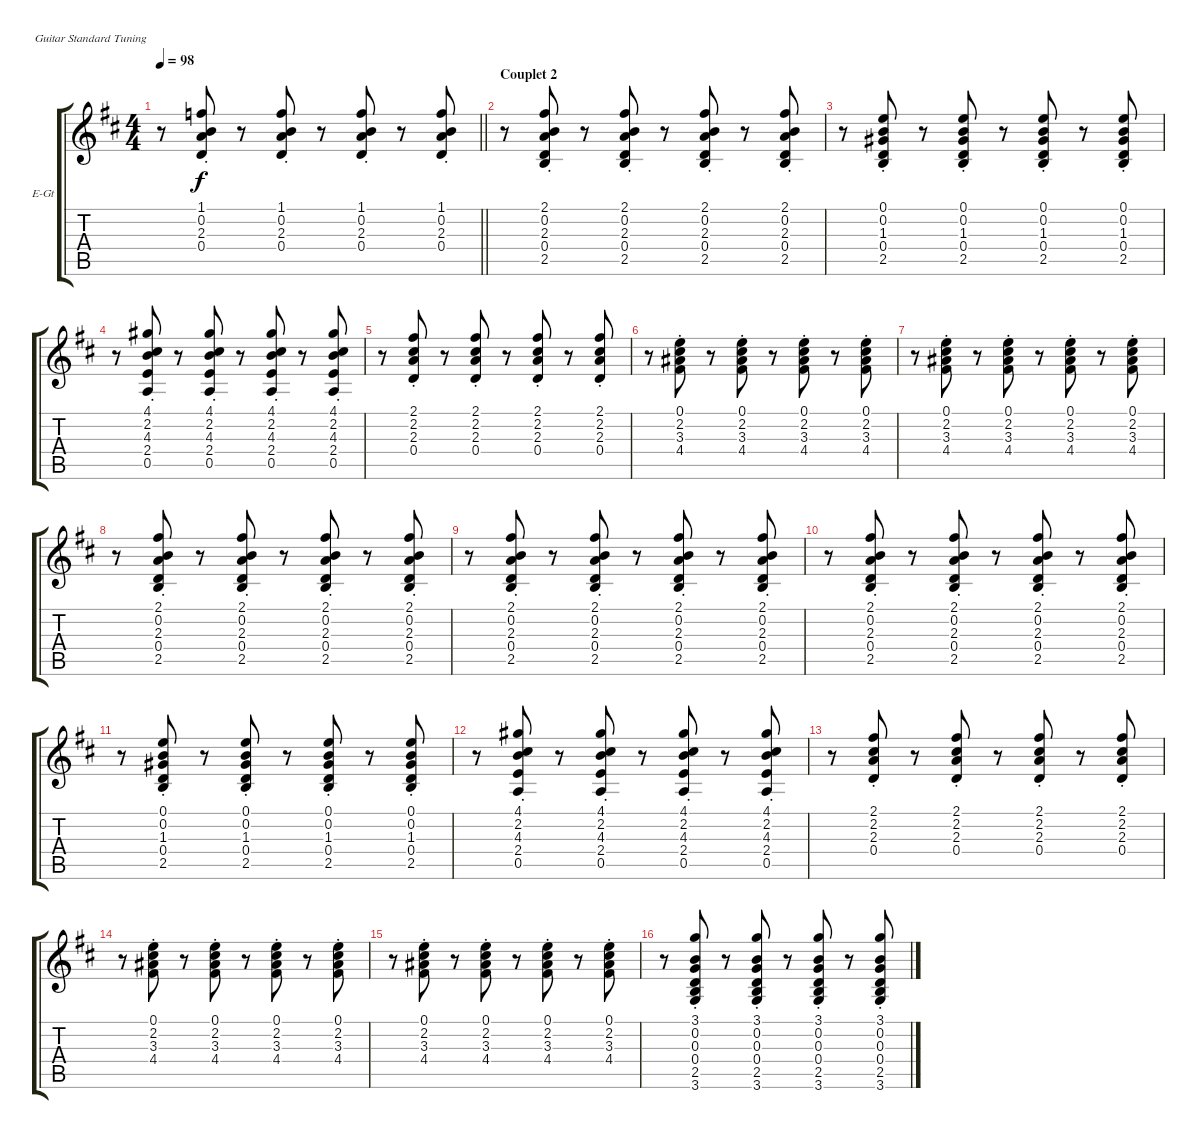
\bracketExtendMode groupsimilarinstruments
\firstSystemTrackNameOrientation horizontal
\otherSystemsTrackNameOrientation horizontal
\track ("Electric Guitar" "E-Gt") {instrument electricguitarclean}
\staff {score tabs}
\tuning (E4 B3 G3 D3 A2 E2)
\ts (4 4)
\tempo 98
\clef g2
\barLineRight lightlight
\ks d
r.8{dy f} (1.1{st} 0.2{st} 2.3{st} 0.4{st}).8 r.8 (1.1{st} 0.2{st} 2.3{st} 0.4{st}).8 r.8 (1.1{st} 0.2{st} 2.3{st} 0.4{st}).8 r.8 (1.1{st} 0.2{st} 2.3{st} 0.4{st}).8 |
\section ("" "Couplet 2")
r.8 (2.5{st} 0.4{st} 2.3{st} 0.2{st} 2.1{st}).8 r.8 (2.5{st} 0.4{st} 2.3{st} 0.2{st} 2.1{st}).8 r.8 (2.5{st} 0.4{st} 2.3{st} 0.2{st} 2.1{st}).8 r.8 (2.5{st} 0.4{st} 2.3{st} 0.2{st} 2.1{st}).8 |
r.8 (2.5{st} 0.4{st} 1.3{st} 0.2{st} 0.1{st}).8 r.8 (2.5{st} 0.4{st} 1.3{st} 0.2{st} 0.1{st}).8 r.8 (2.5{st} 0.4{st} 1.3{st} 0.2{st} 0.1{st}).8 r.8 (2.5{st} 0.4{st} 1.3{st} 0.2{st} 0.1{st}).8 |
r.8 (4.1{st} 2.2{st} 4.3{st} 2.4{st} 0.5{st}).8 r.8 (4.1{st} 2.2{st} 4.3{st} 2.4{st} 0.5{st}).8 r.8 (4.1{st} 2.2{st} 4.3{st} 2.4{st} 0.5{st}).8 r.8 (4.1{st} 2.2{st} 4.3{st} 2.4{st} 0.5{st}).8 |
r.8 (2.1{st} 2.2{st} 2.3{st} 0.4{st}).8 r.8 (2.1{st} 2.2{st} 2.3{st} 0.4{st}).8 r.8 (2.1{st} 2.2{st} 2.3{st} 0.4{st}).8 r.8 (2.1{st} 2.2{st} 2.3{st} 0.4{st}).8 |
r.8 (0.1{st} 2.2{st} 3.3{st} 4.4{st}).8 r.8 (0.1{st} 2.2{st} 3.3{st} 4.4{st}).8 r.8 (0.1{st} 2.2{st} 3.3{st} 4.4{st}).8 r.8 (0.1{st} 2.2{st} 3.3{st} 4.4{st}).8 |
r.8 (0.1{st} 2.2{st} 3.3{st} 4.4{st}).8 r.8 (0.1{st} 2.2{st} 3.3{st} 4.4{st}).8 r.8 (0.1{st} 2.2{st} 3.3{st} 4.4{st}).8 r.8 (0.1{st} 2.2{st} 3.3{st} 4.4{st}).8 |
r.8 (2.5{st} 0.4{st} 2.3{st} 0.2{st} 2.1{st}).8 r.8 (2.5{st} 0.4{st} 2.3{st} 0.2{st} 2.1{st}).8 r.8 (2.5{st} 0.4{st} 2.3{st} 0.2{st} 2.1{st}).8 r.8 (2.5{st} 0.4{st} 2.3{st} 0.2{st} 2.1{st}).8 |
r.8 (2.5{st} 0.4{st} 2.3{st} 0.2{st} 2.1{st}).8 r.8 (2.5{st} 0.4{st} 2.3{st} 0.2{st} 2.1{st}).8 r.8 (2.5{st} 0.4{st} 2.3{st} 0.2{st} 2.1{st}).8 r.8 (2.5{st} 0.4{st} 2.3{st} 0.2{st} 2.1{st}).8 |
r.8 (2.5{st} 0.4{st} 2.3{st} 0.2{st} 2.1{st}).8 r.8 (2.5{st} 0.4{st} 2.3{st} 0.2{st} 2.1{st}).8 r.8 (2.5{st} 0.4{st} 2.3{st} 0.2{st} 2.1{st}).8 r.8 (2.5{st} 0.4{st} 2.3{st} 0.2{st} 2.1{st}).8 |
r.8 (0.1{st} 0.2{st} 1.3{st} 0.4{st} 2.5{st}).8 r.8 (0.1{st} 0.2{st} 1.3{st} 0.4{st} 2.5{st}).8 r.8 (0.1{st} 0.2{st} 1.3{st} 0.4{st} 2.5{st}).8 r.8 (0.1{st} 0.2{st} 1.3{st} 0.4{st} 2.5{st}).8 |
r.8 (4.1{st} 2.2{st} 4.3{st} 2.4{st} 0.5{st}).8 r.8 (4.1{st} 2.2{st} 4.3{st} 2.4{st} 0.5{st}).8 r.8 (4.1{st} 2.2{st} 4.3{st} 2.4{st} 0.5{st}).8 r.8 (4.1{st} 2.2{st} 4.3{st} 2.4{st} 0.5{st}).8 |
r.8 (2.1{st} 2.2{st} 2.3{st} 0.4{st}).8 r.8 (2.1{st} 2.2{st} 2.3{st} 0.4{st}).8 r.8 (2.1{st} 2.2{st} 2.3{st} 0.4{st}).8 r.8 (2.1{st} 2.2{st} 2.3{st} 0.4{st}).8 |
r.8 (0.1{st} 2.2{st} 3.3{st} 4.4{st}).8 r.8 (0.1{st} 2.2{st} 3.3{st} 4.4{st}).8 r.8 (0.1{st} 2.2{st} 3.3{st} 4.4{st}).8 r.8 (0.1{st} 2.2{st} 3.3{st} 4.4{st}).8 |
r.8 (0.1{st} 2.2{st} 3.3{st} 4.4{st}).8 r.8 (0.1{st} 2.2{st} 3.3{st} 4.4{st}).8 r.8 (0.1{st} 2.2{st} 3.3{st} 4.4{st}).8 r.8 (0.1{st} 2.2{st} 3.3{st} 4.4{st}).8 |
r.8 (3.1{st} 2.5{st} 0.4{st} 0.3{st} 0.2{st} 3.6{st}).8 r.8 (3.1{st} 2.5{st} 0.4{st} 0.3{st} 0.2{st} 3.6{st}).8 r.8 (3.1{st} 2.5{st} 0.4{st} 0.3{st} 0.2{st} 3.6{st}).8 r.8 (3.1{st} 2.5{st} 0.4{st} 0.3{st} 0.2{st} 3.6{st}).8
